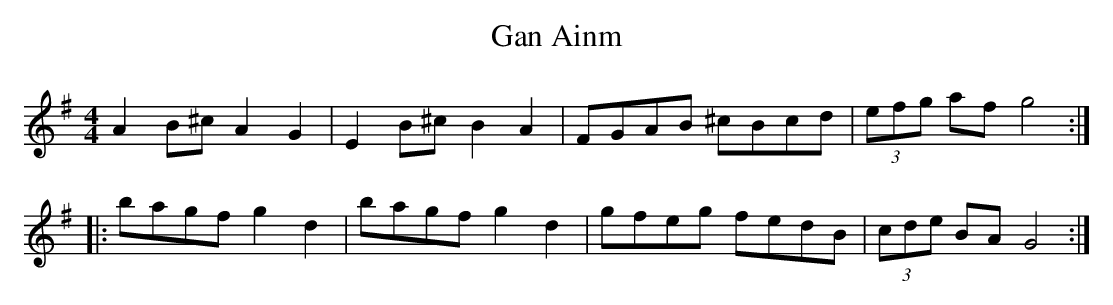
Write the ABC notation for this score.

X:1
T:Gan Ainm
M:4/4
L:1/8
M:4/4
K:G
A2B^c A2G2 | E2B^c B2A2 | FGAB ^cBcd | (3efg af g4 ::
bagf g2d2 | bagf g2d2 | gfeg fedB | (3cde BA G4 :|
